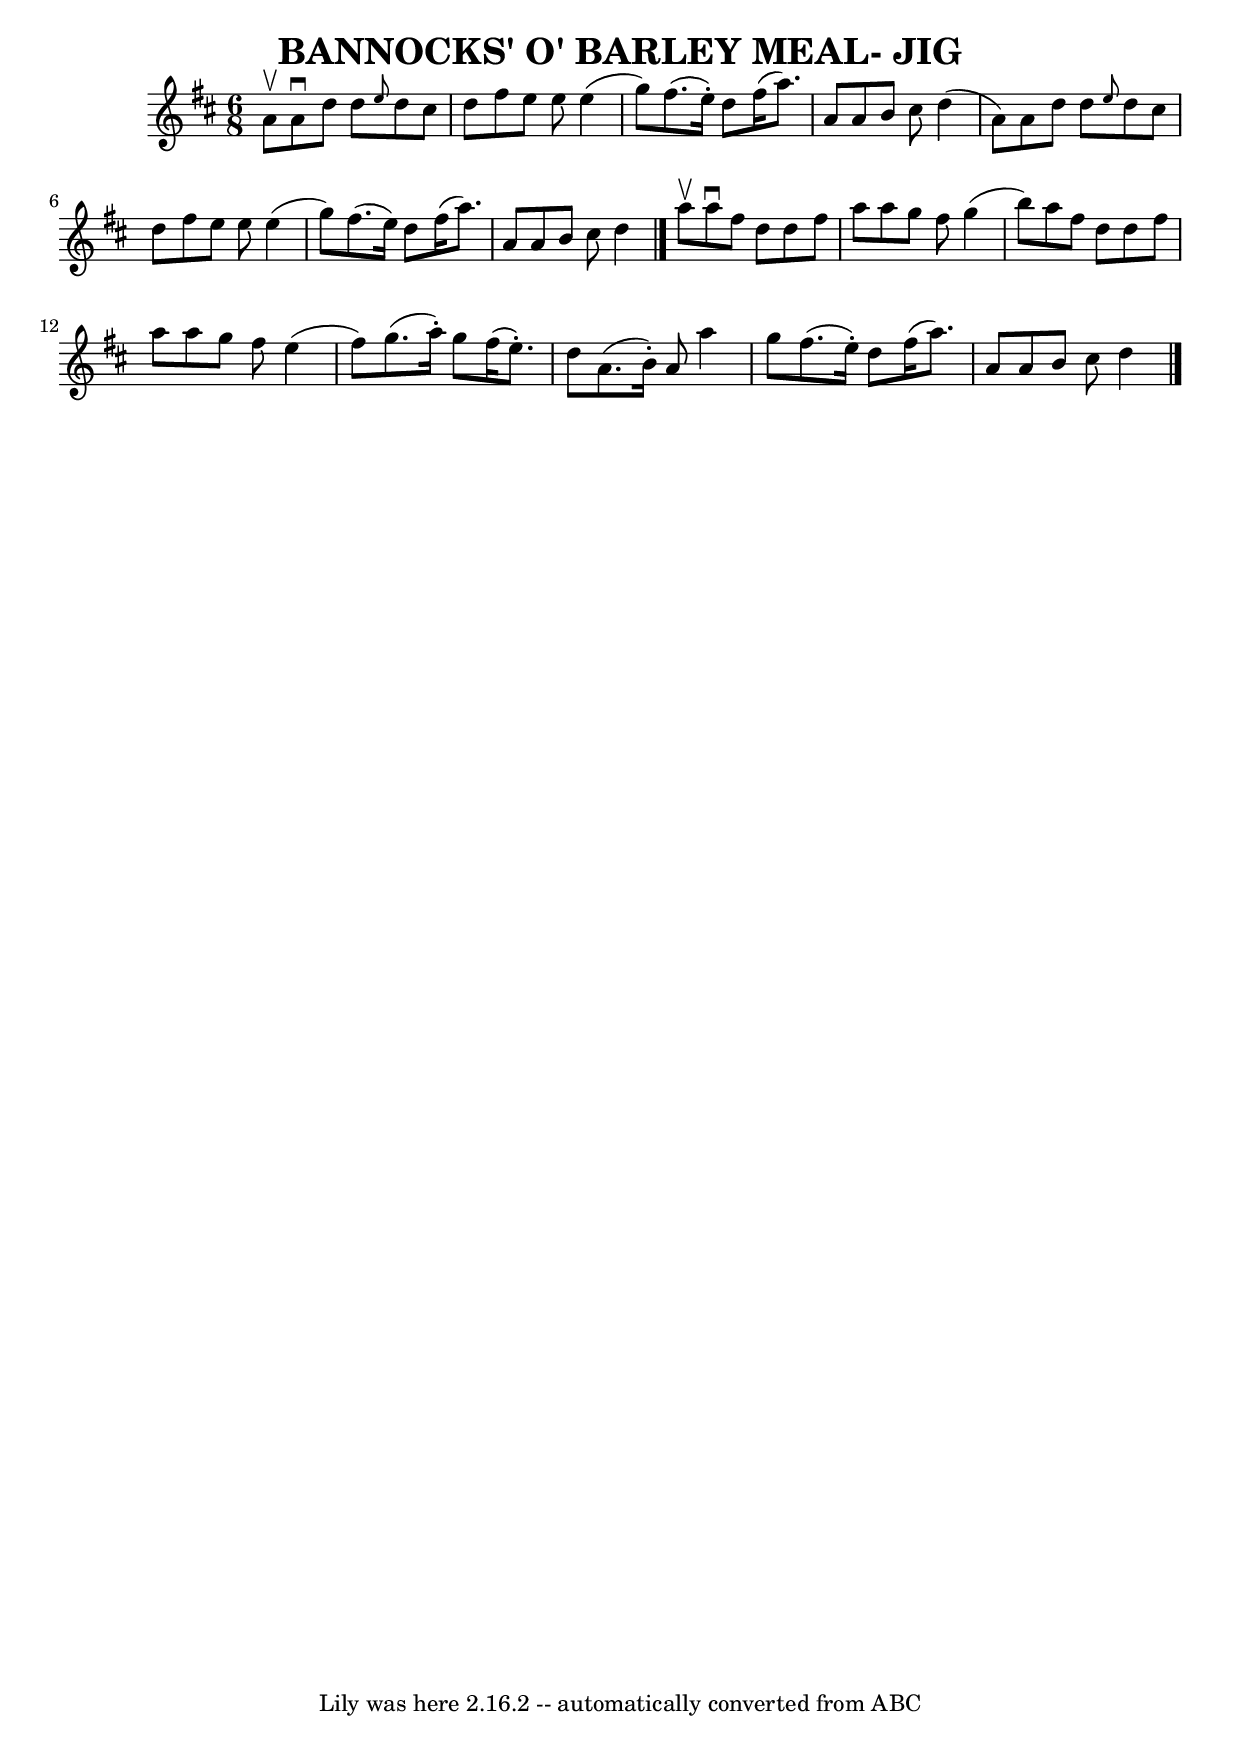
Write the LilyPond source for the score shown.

\version "2.7.40"
\include "Mammoth.ily"
\header {
	%% book = "Ryan's Mammoth Collection of Fiddle Tunes"
	crossRefNumber = "1"
	footnotes = ""
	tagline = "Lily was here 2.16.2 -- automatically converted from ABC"
	title = "BANNOCKS' O' BARLEY MEAL- JIG"
}
voicedefault =  {


\time 6/8 \key d \major a'8^\upbow       |
 a'8^\downbow d''8    
d''8  \grace { e''8  } d''8 cis''8 d''8    |
 fis''8 e''8 
 e''8 e''4 (g''8)   |
 fis''8. (e''16 -.) d''8    
fis''16 (a''8.) a'8    |
 a'8 b'8 cis''8 d''4 (a'8  
-)       |
 a'8 d''8 d''8  \grace { e''8  } d''8 cis''8   
 d''8    |
 fis''8 e''8 e''8 e''4 (g''8)   |
   
fis''8. (e''16) d''8 fis''16 (a''8.) a'8    |
 a'8   
 b'8 cis''8 d''4    \bar "|." a''8^\upbow       |
 a''8 
^\downbow fis''8 d''8 d''8 fis''8 a''8    |
 a''8 g''8 
 fis''8 g''4 (b''8)   |
 a''8 fis''8 d''8 d''8    
fis''8 a''8    |
 a''8 g''8 fis''8 e''4 (fis''8)      
 |
 g''8. (a''16 -.) g''8 fis''16 (e''8. -.) d''8    
|
 a'8. (b'16 -.) a'8 a''4 g''8    |
 fis''8. (
e''16 -.) d''8 fis''16 (a''8.) a'8    |
 a'8 b'8    
cis''8 d''4    \bar "|."   
}

\score{
    <<

	\context Staff="default"
	{
	    \voicedefault 
	}

    >>
	\layout {
	}
	\midi {}
}
